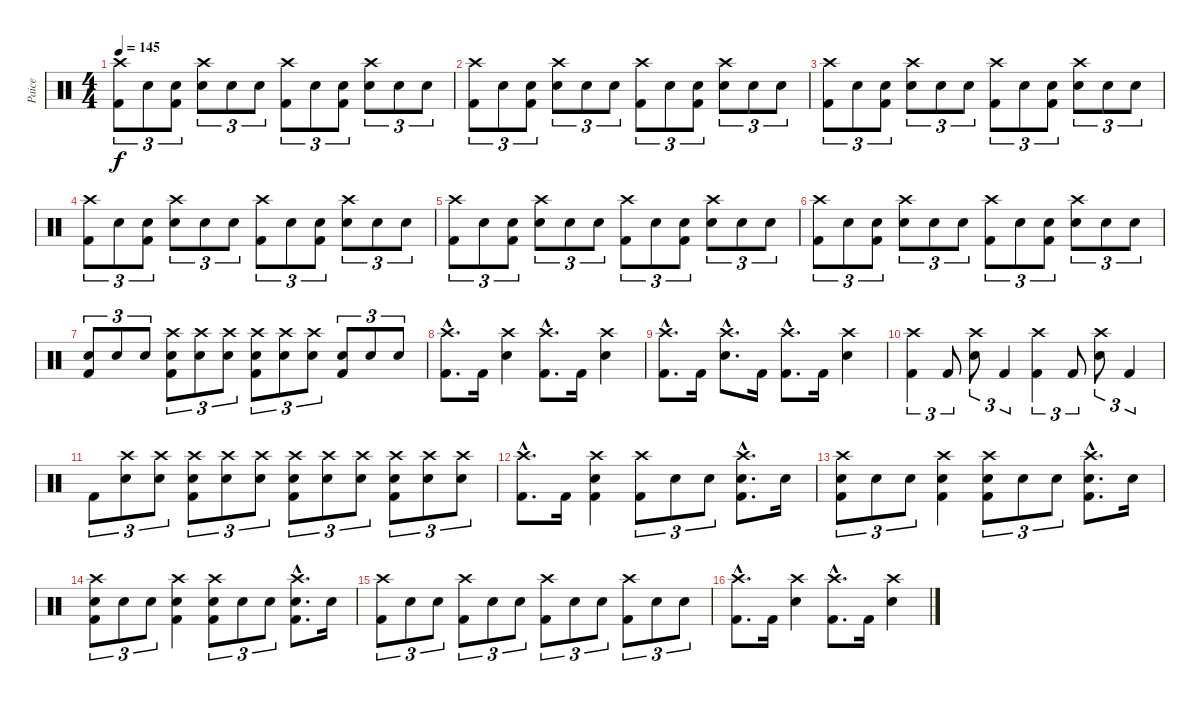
\track ("Paice" "Paice") {instrument percussion}
\staff {score}
\articulation defaults
\ts (4 4)
\tempo 145
\clef neutral
\ks c
("Crash high (hit)" "Kick (hit) 2").8{tu (3 2) dy f} "Snare (hit) 2".8{tu (3 2)} ("Snare (hit) 2" "Kick (hit) 2").8{tu (3 2)} ("Crash high (hit)" "Snare (hit) 2").8{tu (3 2)} "Snare (hit) 2".8{tu (3 2)} "Snare (hit) 2".8{tu (3 2)} ("Crash high (hit)" "Kick (hit) 2").8{tu (3 2)} "Snare (hit) 2".8{tu (3 2)} ("Snare (hit) 2" "Kick (hit) 2").8{tu (3 2)} ("Crash high (hit)" "Snare (hit) 2").8{tu (3 2)} "Snare (hit) 2".8{tu (3 2)} "Snare (hit) 2".8{tu (3 2)} |
("Crash high (hit)" "Kick (hit) 2").8{tu (3 2)} "Snare (hit) 2".8{tu (3 2)} ("Snare (hit) 2" "Kick (hit) 2").8{tu (3 2)} ("Crash high (hit)" "Snare (hit) 2").8{tu (3 2)} "Snare (hit) 2".8{tu (3 2)} "Snare (hit) 2".8{tu (3 2)} ("Crash high (hit)" "Kick (hit) 2").8{tu (3 2)} "Snare (hit) 2".8{tu (3 2)} ("Snare (hit) 2" "Kick (hit) 2").8{tu (3 2)} ("Crash high (hit)" "Snare (hit) 2").8{tu (3 2)} "Snare (hit) 2".8{tu (3 2)} "Snare (hit) 2".8{tu (3 2)} |
("Crash high (hit)" "Kick (hit) 2").8{tu (3 2)} "Snare (hit) 2".8{tu (3 2)} ("Snare (hit) 2" "Kick (hit) 2").8{tu (3 2)} ("Crash high (hit)" "Snare (hit) 2").8{tu (3 2)} "Snare (hit) 2".8{tu (3 2)} "Snare (hit) 2".8{tu (3 2)} ("Crash high (hit)" "Kick (hit) 2").8{tu (3 2)} "Snare (hit) 2".8{tu (3 2)} ("Snare (hit) 2" "Kick (hit) 2").8{tu (3 2)} ("Crash high (hit)" "Snare (hit) 2").8{tu (3 2)} "Snare (hit) 2".8{tu (3 2)} "Snare (hit) 2".8{tu (3 2)} |
("Crash high (hit)" "Kick (hit) 2").8{tu (3 2)} "Snare (hit) 2".8{tu (3 2)} ("Snare (hit) 2" "Kick (hit) 2").8{tu (3 2)} ("Crash high (hit)" "Snare (hit) 2").8{tu (3 2)} "Snare (hit) 2".8{tu (3 2)} "Snare (hit) 2".8{tu (3 2)} ("Crash high (hit)" "Kick (hit) 2").8{tu (3 2)} "Snare (hit) 2".8{tu (3 2)} ("Snare (hit) 2" "Kick (hit) 2").8{tu (3 2)} ("Crash high (hit)" "Snare (hit) 2").8{tu (3 2)} "Snare (hit) 2".8{tu (3 2)} "Snare (hit) 2".8{tu (3 2)} |
("Crash high (hit)" "Kick (hit) 2").8{tu (3 2)} "Snare (hit) 2".8{tu (3 2)} ("Snare (hit) 2" "Kick (hit) 2").8{tu (3 2)} ("Crash high (hit)" "Snare (hit) 2").8{tu (3 2)} "Snare (hit) 2".8{tu (3 2)} "Snare (hit) 2".8{tu (3 2)} ("Crash high (hit)" "Kick (hit) 2").8{tu (3 2)} "Snare (hit) 2".8{tu (3 2)} ("Snare (hit) 2" "Kick (hit) 2").8{tu (3 2)} ("Crash high (hit)" "Snare (hit) 2").8{tu (3 2)} "Snare (hit) 2".8{tu (3 2)} "Snare (hit) 2".8{tu (3 2)} |
("Crash high (hit)" "Kick (hit) 2").8{tu (3 2)} "Snare (hit) 2".8{tu (3 2)} ("Snare (hit) 2" "Kick (hit) 2").8{tu (3 2)} ("Crash high (hit)" "Snare (hit) 2").8{tu (3 2)} "Snare (hit) 2".8{tu (3 2)} "Snare (hit) 2".8{tu (3 2)} ("Crash high (hit)" "Kick (hit) 2").8{tu (3 2)} "Snare (hit) 2".8{tu (3 2)} ("Snare (hit) 2" "Kick (hit) 2").8{tu (3 2)} ("Crash high (hit)" "Snare (hit) 2").8{tu (3 2)} "Snare (hit) 2".8{tu (3 2)} "Snare (hit) 2".8{tu (3 2)} |
("Snare (hit) 2" "Kick (hit) 2").8{tu (3 2)} "Snare (hit) 2".8{tu (3 2)} "Snare (hit) 2".8{tu (3 2)} ("Crash high (hit)" "Snare (hit) 2" "Kick (hit) 2").8{tu (3 2)} ("Crash high (hit)" "Snare (hit) 2").8{tu (3 2)} ("Crash high (hit)" "Snare (hit) 2").8{tu (3 2)} ("Crash high (hit)" "Snare (hit) 2" "Kick (hit) 2").8{tu (3 2)} ("Crash high (hit)" "Snare (hit) 2").8{tu (3 2)} ("Crash high (hit)" "Snare (hit) 2").8{tu (3 2)} ("Snare (hit) 2" "Kick (hit) 2").8{tu (3 2)} "Snare (hit) 2".8{tu (3 2)} "Snare (hit) 2".8{tu (3 2)} |
("Crash high (hit)"{hac} "Kick (hit) 2"{hac}).8{d} "Kick (hit) 2".16 ("Crash high (hit)" "Snare (hit) 2").4 ("Crash high (hit)"{hac} "Kick (hit) 2"{hac}).8{d} "Kick (hit) 2".16 ("Crash high (hit)" "Snare (hit) 2").4 |
("Crash high (hit)"{hac} "Kick (hit) 2"{hac}).8{d} "Kick (hit) 2".16 ("Crash high (hit)"{hac} "Snare (hit) 2"{hac}).8{d} "Kick (hit) 2".16 ("Crash high (hit)"{hac} "Kick (hit) 2"{hac}).8{d} "Kick (hit) 2".16 ("Crash high (hit)" "Snare (hit) 2").4 |
("Crash high (hit)" "Kick (hit) 2").4{tu (3 2)} "Kick (hit) 2".8{tu (3 2)} ("Crash high (hit)" "Snare (hit) 2").8{tu (3 2)} "Kick (hit) 2".4{tu (3 2)} ("Crash high (hit)" "Kick (hit) 2").4{tu (3 2)} "Kick (hit) 2".8{tu (3 2)} ("Crash high (hit)" "Snare (hit) 2").8{tu (3 2)} "Kick (hit) 2".4{tu (3 2)} |
"Kick (hit) 2".8{tu (3 2)} ("Crash high (hit)" "Snare (hit) 2").8{tu (3 2)} ("Crash high (hit)" "Snare (hit) 2").8{tu (3 2)} ("Crash high (hit)" "Snare (hit) 2" "Kick (hit) 2").8{tu (3 2)} ("Crash high (hit)" "Snare (hit) 2").8{tu (3 2)} ("Crash high (hit)" "Snare (hit) 2").8{tu (3 2)} ("Crash high (hit)" "Snare (hit) 2" "Kick (hit) 2").8{tu (3 2)} ("Crash high (hit)" "Snare (hit) 2").8{tu (3 2)} ("Crash high (hit)" "Snare (hit) 2").8{tu (3 2)} ("Crash high (hit)" "Snare (hit) 2" "Kick (hit) 2").8{tu (3 2)} ("Crash high (hit)" "Snare (hit) 2").8{tu (3 2)} ("Crash high (hit)" "Snare (hit) 2").8{tu (3 2)} |
("Crash high (hit)"{hac} "Kick (hit) 2"{hac}).8{d} "Kick (hit) 2".16 ("Crash high (hit)" "Snare (hit) 2" "Kick (hit) 2").4 ("Crash high (hit)" "Kick (hit) 2").8{tu (3 2)} "Snare (hit) 2".8{tu (3 2)} "Snare (hit) 2".8{tu (3 2)} ("Crash high (hit)"{hac} "Snare (hit) 2"{hac} "Kick (hit) 2"{hac}).8{d} "Snare (hit) 2".16 |
("Crash high (hit)" "Snare (hit) 2" "Kick (hit) 2").8{tu (3 2)} "Snare (hit) 2".8{tu (3 2)} "Snare (hit) 2".8{tu (3 2)} ("Crash high (hit)" "Snare (hit) 2" "Kick (hit) 2").4 ("Crash high (hit)" "Snare (hit) 2" "Kick (hit) 2").8{tu (3 2)} "Snare (hit) 2".8{tu (3 2)} "Snare (hit) 2".8{tu (3 2)} ("Crash high (hit)"{hac} "Snare (hit) 2"{hac} "Kick (hit) 2"{hac}).8{d} "Snare (hit) 2".16 |
("Crash high (hit)" "Snare (hit) 2" "Kick (hit) 2").8{tu (3 2)} "Snare (hit) 2".8{tu (3 2)} "Snare (hit) 2".8{tu (3 2)} ("Crash high (hit)" "Snare (hit) 2" "Kick (hit) 2").4 ("Crash high (hit)" "Snare (hit) 2" "Kick (hit) 2").8{tu (3 2)} "Snare (hit) 2".8{tu (3 2)} "Snare (hit) 2".8{tu (3 2)} ("Crash high (hit)"{hac} "Snare (hit) 2"{hac} "Kick (hit) 2"{hac}).8{d} "Snare (hit) 2".16 |
("Crash high (hit)" "Kick (hit) 2").8{tu (3 2) volume 0} "Snare (hit) 2".8{tu (3 2)} "Snare (hit) 2".8{tu (3 2)} ("Crash high (hit)" "Kick (hit) 2").8{tu (3 2)} "Snare (hit) 2".8{tu (3 2)} "Snare (hit) 2".8{tu (3 2)} ("Crash high (hit)" "Kick (hit) 2").8{tu (3 2)} "Snare (hit) 2".8{tu (3 2)} "Snare (hit) 2".8{tu (3 2)} ("Crash high (hit)" "Kick (hit) 2").8{tu (3 2)} "Snare (hit) 2".8{tu (3 2)} "Snare (hit) 2".8{tu (3 2)} |
("Crash high (hit)"{hac} "Kick (hit) 2"{hac}).8{d} "Kick (hit) 2".16 ("Crash high (hit)" "Snare (hit) 2").4 ("Crash high (hit)"{hac} "Kick (hit) 2"{hac}).8{d} "Kick (hit) 2".16 ("Crash high (hit)" "Snare (hit) 2").4
